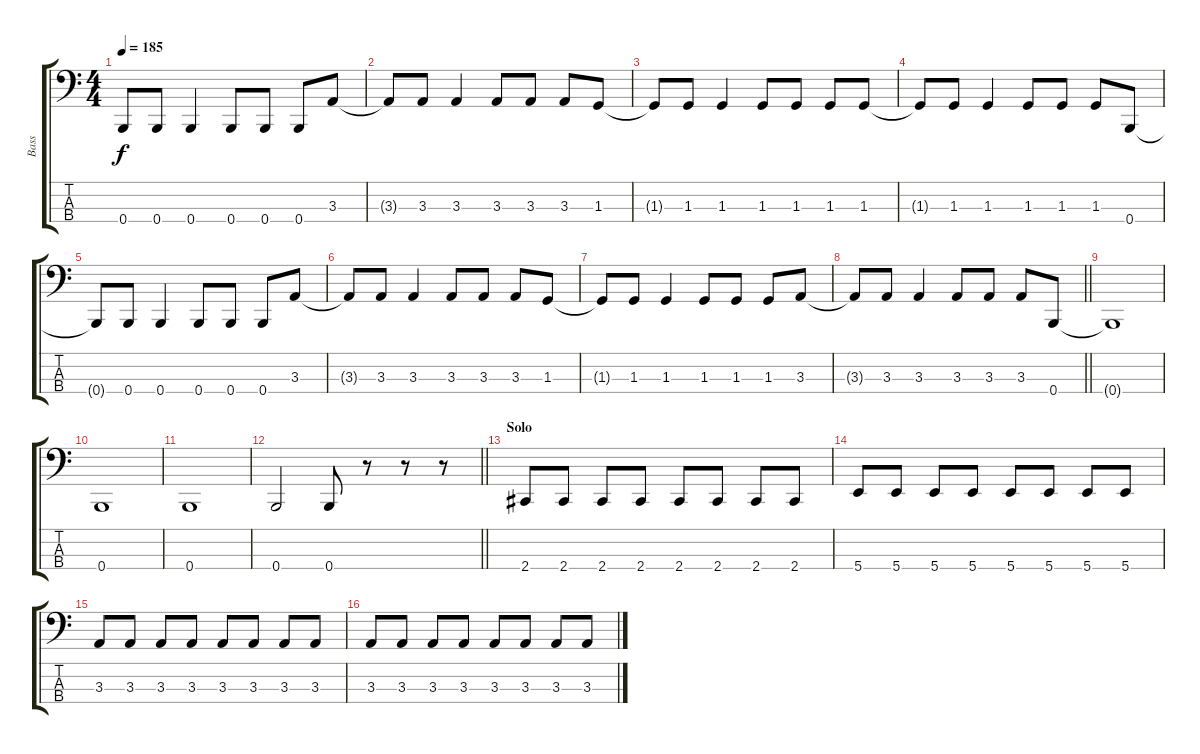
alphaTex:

\track ("Bass" "Bass") {instrument electricbasspick}
\staff {score tabs}
\tuning (E2 B1 Gb1 B0) {hide}
\ts (4 4)
\tempo 185
\clef f4
\ks c
0.4{t}.8{dy f} 0.4.8 0.4.4 0.4.8 0.4.8 0.4.8 3.3.8 |
3.3{t}.8 3.3.8 3.3.4 3.3.8 3.3.8 3.3.8 1.3.8 |
1.3{t}.8 1.3.8 1.3.4 1.3.8 1.3.8 1.3.8 1.3.8 |
1.3{t}.8 1.3.8 1.3.4 1.3.8 1.3.8 1.3.8 0.4.8 |
0.4{t}.8 0.4.8 0.4.4 0.4.8 0.4.8 0.4.8 3.3.8 |
3.3{t}.8 3.3.8 3.3.4 3.3.8 3.3.8 3.3.8 1.3.8 |
1.3{t}.8 1.3.8 1.3.4 1.3.8 1.3.8 1.3.8 3.3.8 |
\barLineRight lightlight
3.3{t}.8 3.3.8 3.3.4 3.3.8 3.3.8 3.3.8 0.4.8 |
0.4{t}.1 |
0.4.1 |
0.4.1 |
\barLineRight lightlight
0.4.2 0.4.8 r.8 r.8 r.8 |
\section ("" "Solo")
2.4.8 2.4.8 2.4.8 2.4.8 2.4.8 2.4.8 2.4.8 2.4.8 |
5.4.8 5.4.8 5.4.8 5.4.8 5.4.8 5.4.8 5.4.8 5.4.8 |
3.3.8 3.3.8 3.3.8 3.3.8 3.3.8 3.3.8 3.3.8 3.3.8 |
3.3.8 3.3.8 3.3.8 3.3.8 3.3.8 3.3.8 3.3.8 3.3.8
